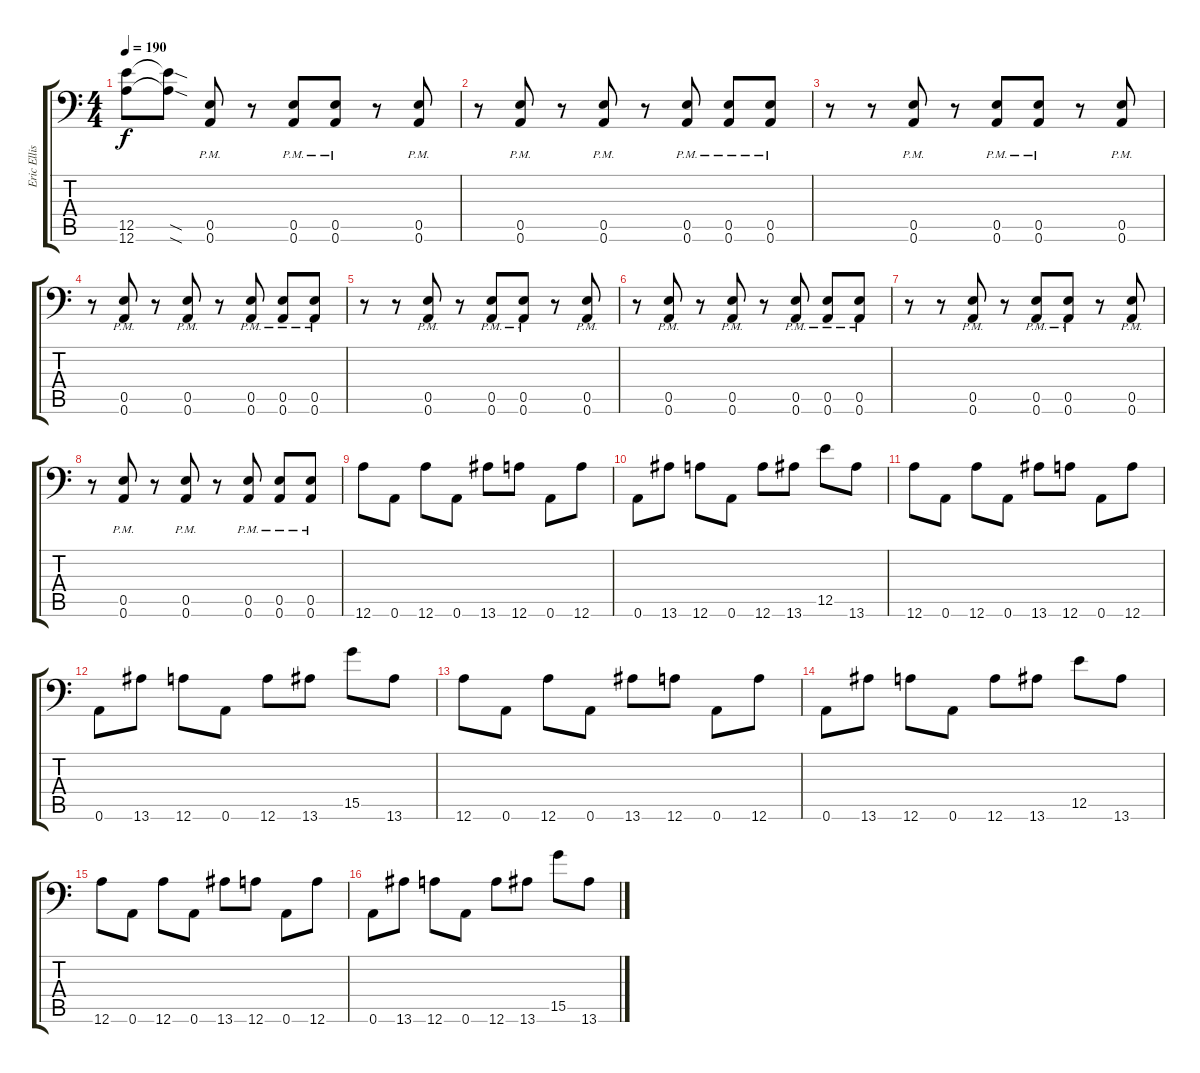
\track ("Eric Ellis" "Eric Ellis") {instrument overdrivenguitar}
\staff {score tabs}
\tuning (B3 Gb3 D3 A2 E2 A1) {hide}
\ts (4 4)
\tempo 190
\clef f4
\ks c
(12.5 12.6).8{dy f} (12.5{sod t} 12.6{sod t}).8 (0.5{pm} 0.6{pm}).8 r.8 (0.5{pm} 0.6{pm}).8 (0.5{pm} 0.6{pm}).8 r.8 (0.5{pm} 0.6{pm}).8 |
r.8 (0.5{pm} 0.6{pm}).8 r.8 (0.5{pm} 0.6{pm}).8 r.8 (0.5{pm} 0.6{pm}).8 (0.5{pm} 0.6{pm}).8 (0.5{pm} 0.6{pm}).8 |
r.8 r.8 (0.5{pm} 0.6{pm}).8 r.8 (0.5{pm} 0.6{pm}).8 (0.5{pm} 0.6{pm}).8 r.8 (0.5{pm} 0.6{pm}).8 |
r.8 (0.5{pm} 0.6{pm}).8 r.8 (0.5{pm} 0.6{pm}).8 r.8 (0.5{pm} 0.6{pm}).8 (0.5{pm} 0.6{pm}).8 (0.5{pm} 0.6{pm}).8 |
r.8 r.8 (0.5{pm} 0.6{pm}).8 r.8 (0.5{pm} 0.6{pm}).8 (0.5{pm} 0.6{pm}).8 r.8 (0.5{pm} 0.6{pm}).8 |
r.8 (0.5{pm} 0.6{pm}).8 r.8 (0.5{pm} 0.6{pm}).8 r.8 (0.5{pm} 0.6{pm}).8 (0.5{pm} 0.6{pm}).8 (0.5{pm} 0.6{pm}).8 |
r.8 r.8 (0.5{pm} 0.6{pm}).8 r.8 (0.5{pm} 0.6{pm}).8 (0.5{pm} 0.6{pm}).8 r.8 (0.5{pm} 0.6{pm}).8 |
r.8 (0.5{pm} 0.6{pm}).8 r.8 (0.5{pm} 0.6{pm}).8 r.8 (0.5{pm} 0.6{pm}).8 (0.5{pm} 0.6{pm}).8 (0.5{pm} 0.6{pm}).8 |
12.6.8 0.6.8 12.6.8 0.6.8 13.6.8 12.6.8 0.6.8 12.6.8 |
0.6.8 13.6.8 12.6.8 0.6.8 12.6.8 13.6.8 12.5.8 13.6.8 |
12.6.8 0.6.8 12.6.8 0.6.8 13.6.8 12.6.8 0.6.8 12.6.8 |
0.6.8 13.6.8 12.6.8 0.6.8 12.6.8 13.6.8 15.5.8 13.6.8 |
12.6.8 0.6.8 12.6.8 0.6.8 13.6.8 12.6.8 0.6.8 12.6.8 |
0.6.8 13.6.8 12.6.8 0.6.8 12.6.8 13.6.8 12.5.8 13.6.8 |
12.6.8 0.6.8 12.6.8 0.6.8 13.6.8 12.6.8 0.6.8 12.6.8 |
0.6.8 13.6.8 12.6.8 0.6.8 12.6.8 13.6.8 15.5.8 13.6.8
